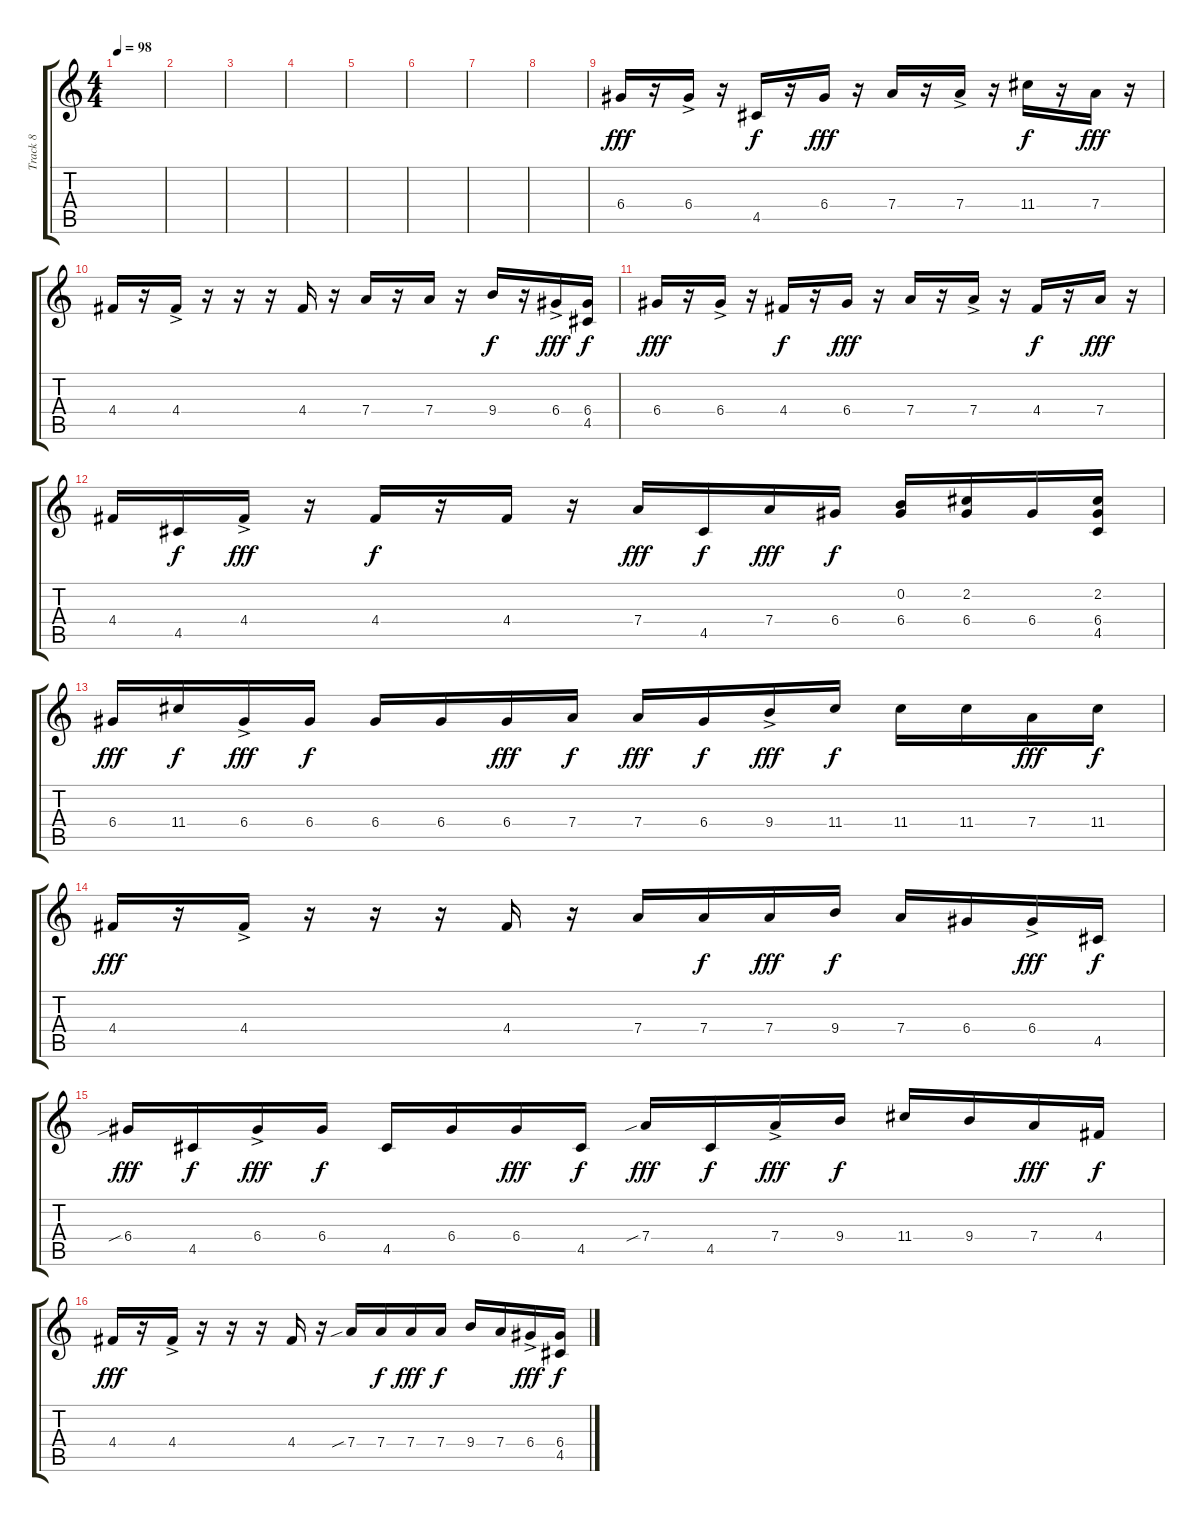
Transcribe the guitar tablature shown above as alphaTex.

\track ("Track 8" "Track 8") {instrument contrabass}
\staff {score tabs}
\tuning (E4 B3 G3 D3 A2 E2) {hide}
\ts (4 4)
\tempo 98
\clef g2
\ks c
|
|
|
|
|
|
|
|
6.4.16{dy fff volume 8 instrument contrabass} r.16 6.4{ac}.16 r.16 4.5.16{dy f} r.16 6.4.16{dy fff} r.16 7.4.16 r.16 7.4{ac}.16 r.16 11.4.16{dy f} r.16 7.4.16{dy fff} r.16 |
4.4.16 r.16 4.4{ac}.16 r.16 r.16 r.16 4.4.16 r.16 7.4.16 r.16 7.4.16 r.16 9.4.16{dy f} r.16 6.4{ac}.16{dy fff} (6.4 4.5).16{dy f} |
6.4.16{dy fff} r.16 6.4{ac}.16 r.16 4.4.16{dy f} r.16 6.4.16{dy fff} r.16 7.4.16 r.16 7.4{ac}.16 r.16 4.4.16{dy f} r.16 7.4.16{dy fff} r.16 |
4.4.16 4.5.16{dy f} 4.4{ac}.16{dy fff} r.16 4.4.16{dy f} r.16 4.4.16 r.16 7.4.16{dy fff} 4.5.16{dy f} 7.4.16{dy fff} 6.4.16{dy f} (0.2 6.4).16 (2.2 6.4).16 6.4.16 (2.2 6.4 4.5).16 |
6.4.16{dy fff volume 9 instrument contrabass} 11.4.16{dy f} 6.4{ac}.16{dy fff} 6.4.16{dy f} 6.4.16 6.4.16 6.4.16{dy fff} 7.4.16{dy f} 7.4.16{dy fff} 6.4.16{dy f} 9.4{ac}.16{dy fff} 11.4.16{dy f} 11.4.16 11.4.16 7.4.16{dy fff} 11.4.16{dy f} |
4.4.16{dy fff} r.16 4.4{ac}.16 r.16 r.16 r.16 4.4.16 r.16 7.4.16 7.4.16{dy f} 7.4.16{dy fff} 9.4.16{dy f} 7.4.16 6.4.16 6.4{ac}.16{dy fff} 4.5.16{dy f} |
6.4{sib}.16{dy fff} 4.5.16{dy f} 6.4{ac}.16{dy fff} 6.4.16{dy f} 4.5.16 6.4.16 6.4.16{dy fff} 4.5.16{dy f} 7.4{sib}.16{dy fff} 4.5.16{dy f} 7.4{ac}.16{dy fff} 9.4.16{dy f} 11.4.16 9.4.16 7.4.16{dy fff} 4.4.16{dy f} |
4.4.16{dy fff} r.16 4.4{ac}.16 r.16 r.16 r.16 4.4.16 r.16 7.4{sib}.16 7.4.16{dy f} 7.4.16{dy fff} 7.4.16{dy f} 9.4.16 7.4.16 6.4{ac}.16{dy fff} (6.4 4.5).16{dy f}
